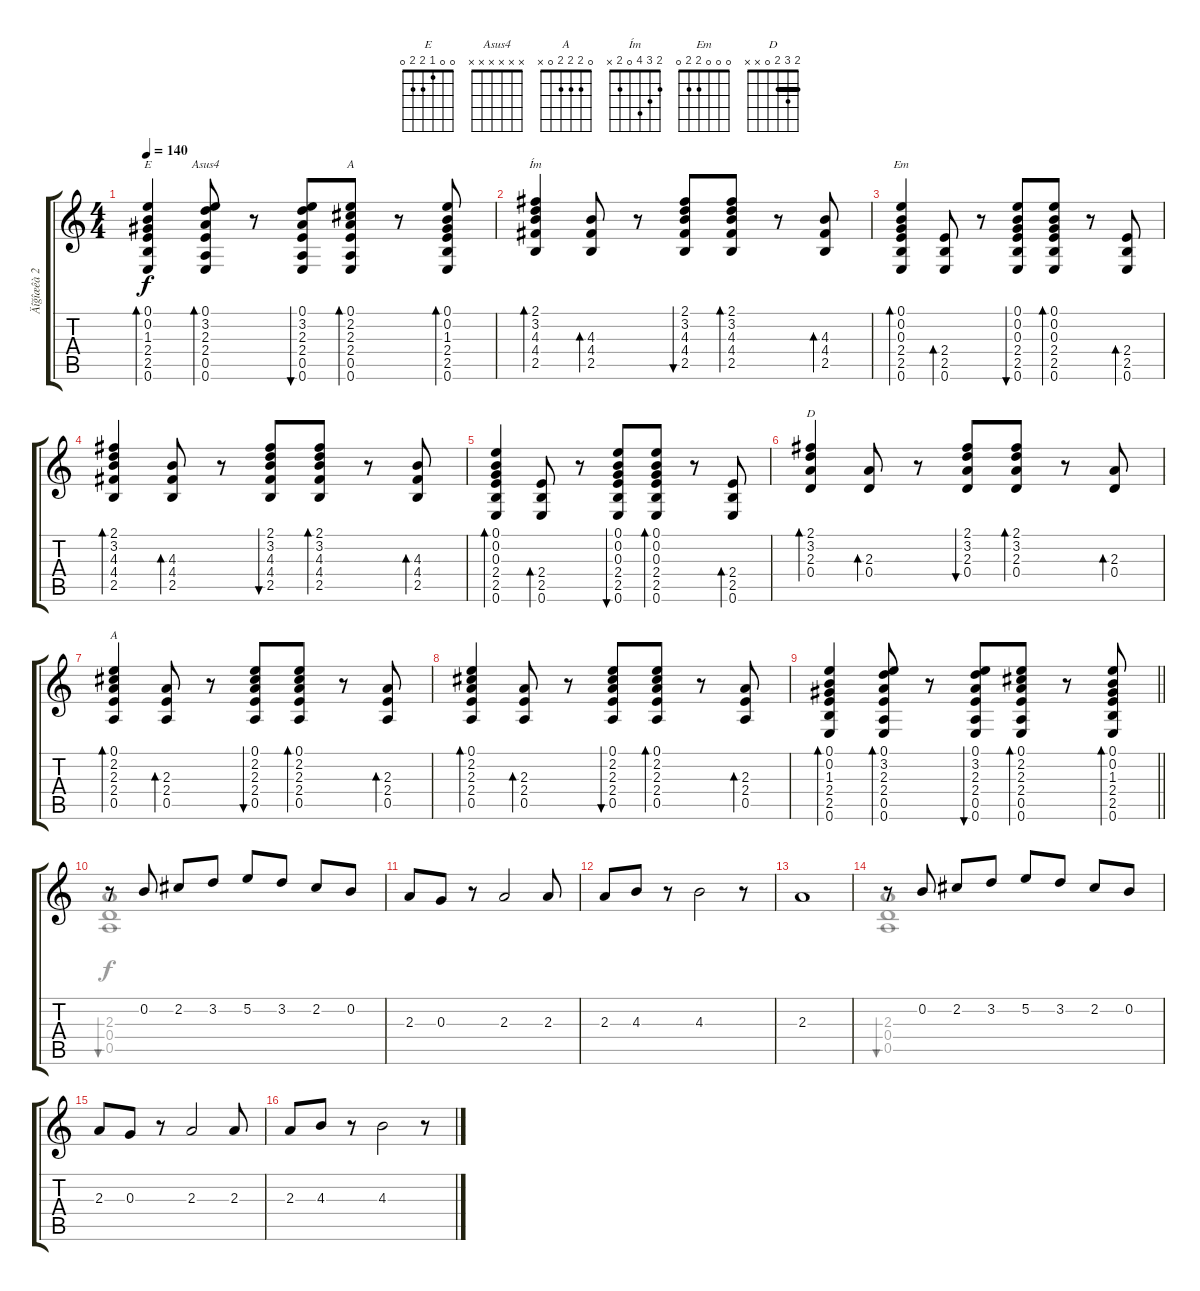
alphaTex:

\track ("Äîğîæêà 2" "Äîğîæêà 2") {instrument acousticguitarsteel}
\staff {score tabs}
\tuning (E4 B3 G3 D3 A2 E2) {hide}
\chord ("E" 0 0 1 2 2 0)
\chord ("Asus4" x x x x x x)
\chord ("A" x x x x x x)
\chord ("Ím" 2 3 4 0 2 x)
\chord ("Em" 0 0 0 2 2 0)
\chord ("D" 2 3 2 0 x x) {barre 2}
\chord ("A" 0 2 2 2 0 x)
\voice
\ts (4 4)
\tempo 140
\clef g2
\ks c
(0.1 0.2 1.3 2.4 2.5 0.6).4{bd 30 ch "E" dy f} (0.1 3.2 2.3 2.4 0.5 0.6).8{bd 30 ch "Asus4"} r.8 (0.1 3.2 2.3 2.4 0.5 0.6).8{bu 30} (0.1 2.2 2.3 2.4 0.5 0.6).8{bd 30 ch "A"} r.8 (0.1 0.2 1.3 2.4 2.5 0.6).8{bd 30} |
(2.1 3.2 4.3 4.4 2.5).4{bd 30 ch "Ím"} (4.3 4.4 2.5).8{bd 30} r.8 (2.1 3.2 4.3 4.4 2.5).8{bu 30} (2.1 3.2 4.3 4.4 2.5).8{bd 30} r.8 (4.3 4.4 2.5).8{bd 30} |
(0.1 0.2 0.3 2.4 2.5 0.6).4{bd 30 ch "Em"} (2.4 2.5 0.6).8{bd 30} r.8 (0.1 0.2 0.3 2.4 2.5 0.6).8{bu 30} (0.1 0.2 0.3 2.4 2.5 0.6).8{bd 30} r.8 (2.4 2.5 0.6).8{bd 30} |
(2.1 3.2 4.3 4.4 2.5).4{bd 30} (4.3 4.4 2.5).8{bd 30} r.8 (2.1 3.2 4.3 4.4 2.5).8{bu 30} (2.1 3.2 4.3 4.4 2.5).8{bd 30} r.8 (4.3 4.4 2.5).8{bd 30} |
(0.1 0.2 0.3 2.4 2.5 0.6).4{bd 30} (2.4 2.5 0.6).8{bd 30} r.8 (0.1 0.2 0.3 2.4 2.5 0.6).8{bu 30} (0.1 0.2 0.3 2.4 2.5 0.6).8{bd 30} r.8 (2.4 2.5 0.6).8{bd 30} |
(2.1 3.2 2.3 0.4).4{bd 30 ch "D"} (2.3 0.4).8{bd 30} r.8 (2.1 3.2 2.3 0.4).8{bu 30} (2.1 3.2 2.3 0.4).8{bd 30} r.8 (2.3 0.4).8{bd 30} |
(0.1 2.2 2.3 2.4 0.5).4{bd 30 ch "A"} (2.3 2.4 0.5).8{bd 30} r.8 (0.1 2.2 2.3 2.4 0.5).8{bu 30} (0.1 2.2 2.3 2.4 0.5).8{bd 30} r.8 (2.3 2.4 0.5).8{bd 30} |
(0.1 2.2 2.3 2.4 0.5).4{bd 30} (2.3 2.4 0.5).8{bd 30} r.8 (0.1 2.2 2.3 2.4 0.5).8{bu 30} (0.1 2.2 2.3 2.4 0.5).8{bd 30} r.8 (2.3 2.4 0.5).8{bd 30} |
\barLineRight lightlight
(0.1 0.2 1.3 2.4 2.5 0.6).4{bd 30} (0.1 3.2 2.3 2.4 0.5 0.6).8{bd 30} r.8 (0.1 3.2 2.3 2.4 0.5 0.6).8{bu 30} (0.1 2.2 2.3 2.4 0.5 0.6).8{bd 30} r.8 (0.1 0.2 1.3 2.4 2.5 0.6).8{bd 30} |
r.8 0.2.8 2.2.8 3.2.8 5.2.8 3.2.8 2.2.8 0.2.8 |
2.3.8 0.3.8 r.8 2.3.2 2.3.8 |
2.3.8 4.3.8 r.8 4.3.2 r.8 |
2.3.1 |
r.8 0.2.8 2.2.8 3.2.8 5.2.8 3.2.8 2.2.8 0.2.8 |
2.3.8 0.3.8 r.8 2.3.2 2.3.8 |
2.3.8 4.3.8 r.8 4.3.2 r.8
\voice
\clef g2
\ottava regular
\simile none
\ks c
|
|
|
|
|
|
|
|
\barLineRight lightlight
|
(2.3 0.4 0.5).1{bu 240} |
|
|
|
(2.3 0.4 0.5).1{bu 240} |
|
